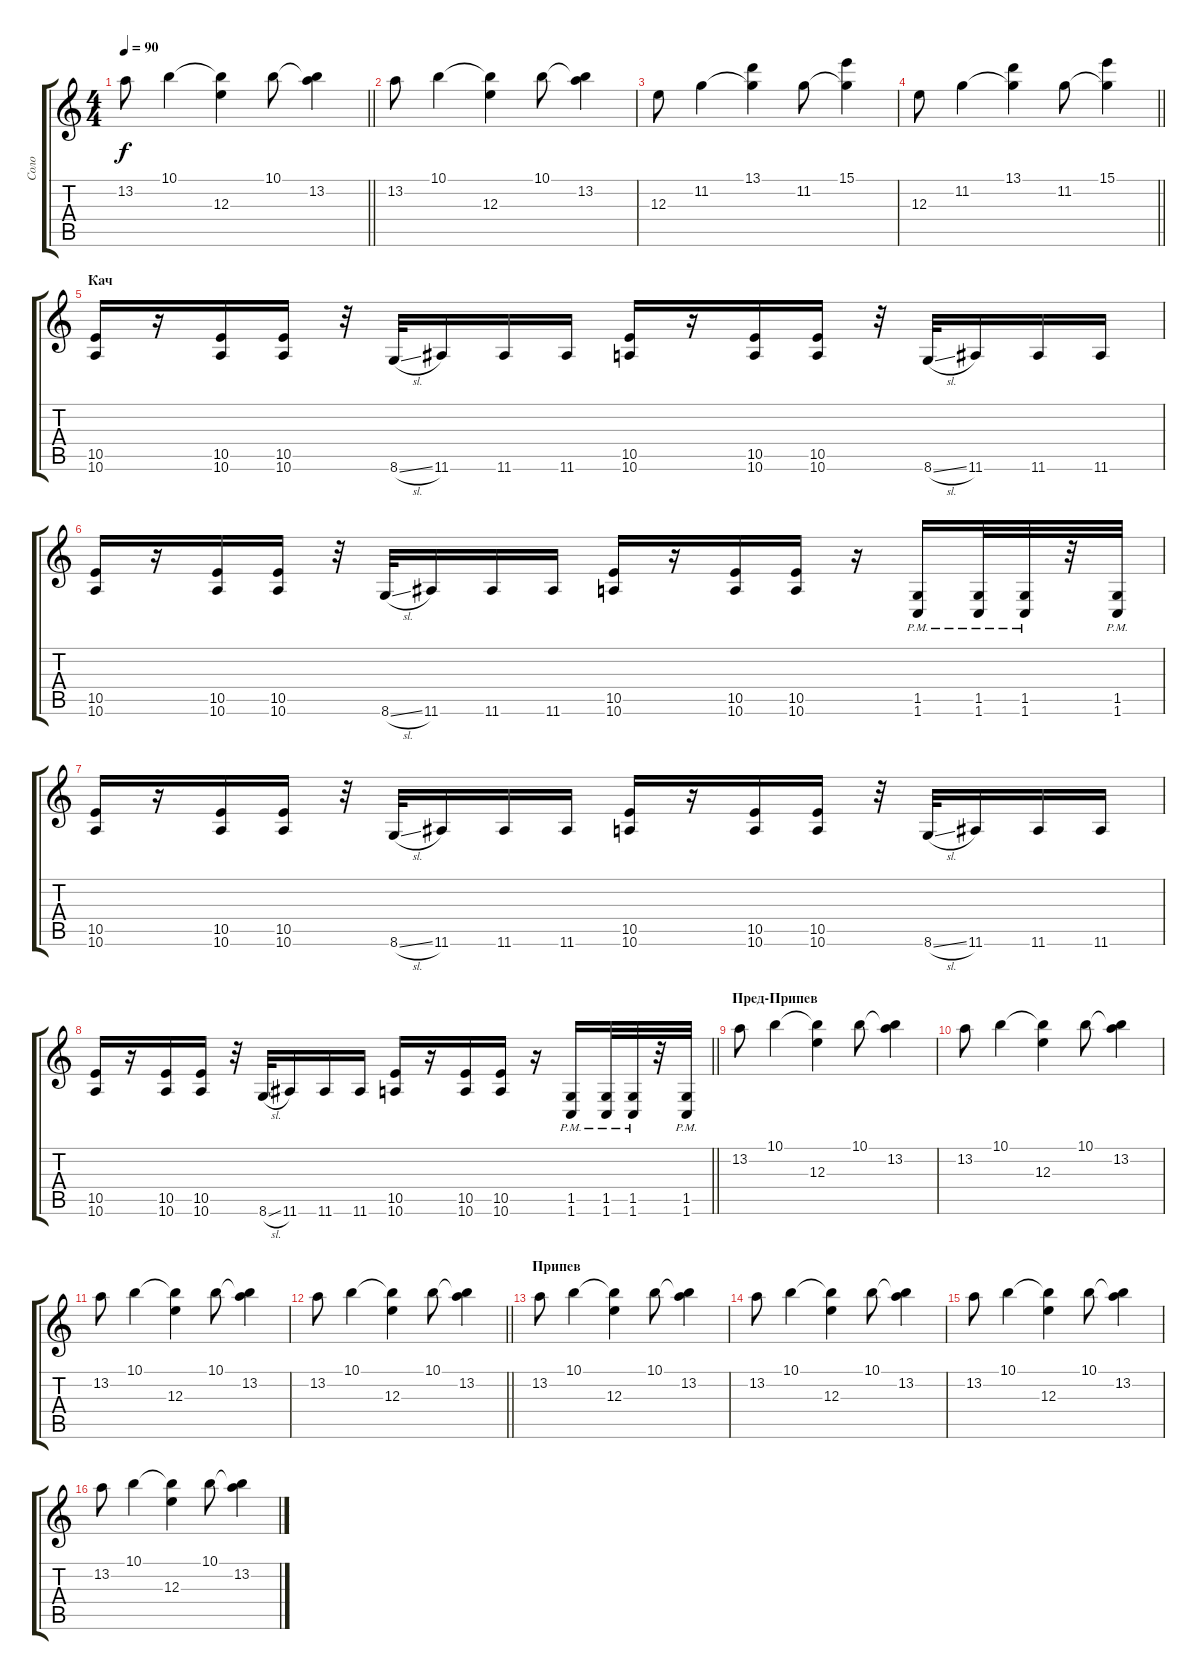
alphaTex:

\track ("Соло" "Соло") {instrument electricguitarclean}
\staff {score tabs}
\tuning (Db4 Ab3 E3 B2 Gb2 B1) {hide}
\ts (4 4)
\tempo 90
\clef g2
\barLineRight lightlight
\ks c
13.2.8{dy f} 10.1.4 (10.1{t} 12.3).4 10.1.8 (10.1{t} 13.2).4 |
13.2.8 10.1.4 (10.1{t} 12.3).4 10.1.8 (10.1{t} 13.2).4 |
12.3.8 11.2.4 (13.1 11.2{t}).4 11.2.8 (15.1 11.2{t}).4 |
\barLineRight lightlight
12.3.8 11.2.4 (13.1 11.2{t}).4 11.2.8 (15.1 11.2{t}).4 |
\section ("" "Кач")
(10.5 10.6).16 r.16 (10.5 10.6).16 (10.5 10.6).16 r.32 8.6{sl}.32 11.6.16 11.6.16 11.6.16 (10.5 10.6).16 r.16 (10.5 10.6).16 (10.5 10.6).16 r.32 8.6{sl}.32 11.6.16 11.6.16 11.6.16 |
(10.5 10.6).16 r.16 (10.5 10.6).16 (10.5 10.6).16 r.32 8.6{sl}.32 11.6.16 11.6.16 11.6.16 (10.5 10.6).16 r.16 (10.5 10.6).16 (10.5 10.6).16 r.16 (1.5{pm} 1.6{pm}).16 (1.5{pm} 1.6{pm}).32 (1.5{pm} 1.6{pm}).32 r.32 (1.5{pm} 1.6{pm}).32 |
(10.5 10.6).16 r.16 (10.5 10.6).16 (10.5 10.6).16 r.32 8.6{sl}.32 11.6.16 11.6.16 11.6.16 (10.5 10.6).16 r.16 (10.5 10.6).16 (10.5 10.6).16 r.32 8.6{sl}.32 11.6.16 11.6.16 11.6.16 |
\barLineRight lightlight
(10.5 10.6).16 r.16 (10.5 10.6).16 (10.5 10.6).16 r.32 8.6{sl}.32 11.6.16 11.6.16 11.6.16 (10.5 10.6).16 r.16 (10.5 10.6).16 (10.5 10.6).16 r.16 (1.5{pm} 1.6{pm}).16 (1.5{pm} 1.6{pm}).32 (1.5{pm} 1.6{pm}).32 r.32 (1.5{pm} 1.6{pm}).32 |
\section ("" "Пред-Припев ")
13.2.8 10.1.4 (10.1{t} 12.3).4 10.1.8 (10.1{t} 13.2).4 |
13.2.8 10.1.4 (10.1{t} 12.3).4 10.1.8 (10.1{t} 13.2).4 |
13.2.8 10.1.4 (10.1{t} 12.3).4 10.1.8 (10.1{t} 13.2).4 |
\barLineRight lightlight
13.2.8 10.1.4 (10.1{t} 12.3).4 10.1.8 (10.1{t} 13.2).4 |
\section ("" "Припев")
13.2.8 10.1.4 (10.1{t} 12.3).4 10.1.8 (10.1{t} 13.2).4 |
13.2.8 10.1.4 (10.1{t} 12.3).4 10.1.8 (10.1{t} 13.2).4 |
13.2.8 10.1.4 (10.1{t} 12.3).4 10.1.8 (10.1{t} 13.2).4 |
13.2.8 10.1.4 (10.1{t} 12.3).4 10.1.8 (10.1{t} 13.2).4
